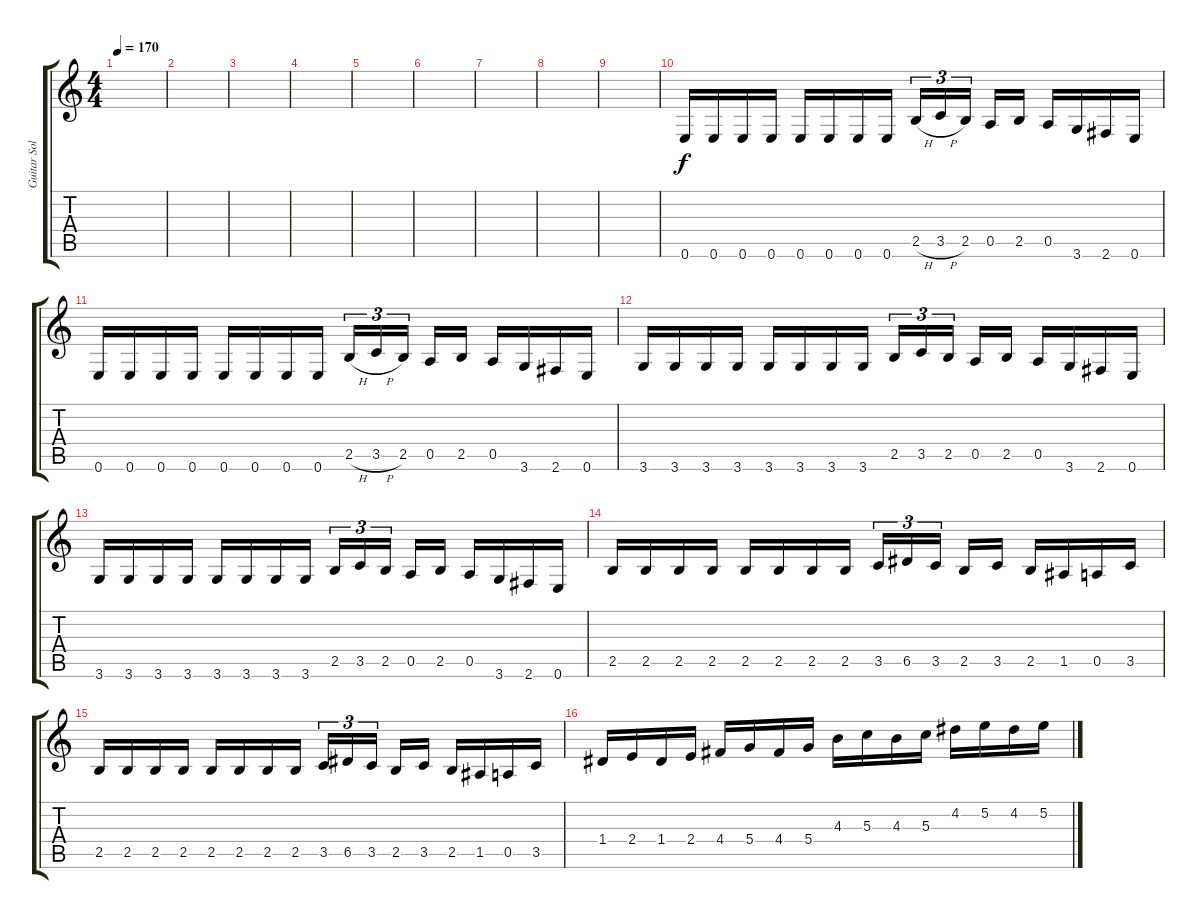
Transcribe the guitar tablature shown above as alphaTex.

\track ("Guitar Solo 1" "Guitar Sol") {instrument overdrivenguitar}
\staff {score tabs}
\tuning (E4 B3 G3 D3 A2 E2) {hide}
\ts (4 4)
\tempo 170
\clef g2
\ks c
|
|
|
|
|
|
|
|
|
0.6.16 0.6.16 0.6.16 0.6.16 0.6.16 0.6.16 0.6.16 0.6.16 2.5{h}.16{tu (3 2)} 3.5{h}.16{tu (3 2)} 2.5.16{tu (3 2)} 0.5.16 2.5.16 0.5.16 3.6.16 2.6.16 0.6.16 |
0.6.16 0.6.16 0.6.16 0.6.16 0.6.16 0.6.16 0.6.16 0.6.16 2.5{h}.16{tu (3 2)} 3.5{h}.16{tu (3 2)} 2.5.16{tu (3 2)} 0.5.16 2.5.16 0.5.16 3.6.16 2.6.16 0.6.16 |
3.6.16 3.6.16 3.6.16 3.6.16 3.6.16 3.6.16 3.6.16 3.6.16 2.5.16{tu (3 2)} 3.5.16{tu (3 2)} 2.5.16{tu (3 2)} 0.5.16 2.5.16 0.5.16 3.6.16 2.6.16 0.6.16 |
3.6.16 3.6.16 3.6.16 3.6.16 3.6.16 3.6.16 3.6.16 3.6.16 2.5.16{tu (3 2)} 3.5.16{tu (3 2)} 2.5.16{tu (3 2)} 0.5.16 2.5.16 0.5.16 3.6.16 2.6.16 0.6.16 |
2.5.16 2.5.16 2.5.16 2.5.16 2.5.16 2.5.16 2.5.16 2.5.16 3.5.16{tu (3 2)} 6.5.16{tu (3 2)} 3.5.16{tu (3 2)} 2.5.16 3.5.16 2.5.16 1.5.16 0.5.16 3.5.16 |
2.5.16 2.5.16 2.5.16 2.5.16 2.5.16 2.5.16 2.5.16 2.5.16 3.5.16{tu (3 2)} 6.5.16{tu (3 2)} 3.5.16{tu (3 2)} 2.5.16 3.5.16 2.5.16 1.5.16 0.5.16 3.5.16 |
1.4.16 2.4.16 1.4.16 2.4.16 4.4.16 5.4.16 4.4.16 5.4.16 4.3.16 5.3.16 4.3.16 5.3.16 4.2.16 5.2.16 4.2.16 5.2.16
